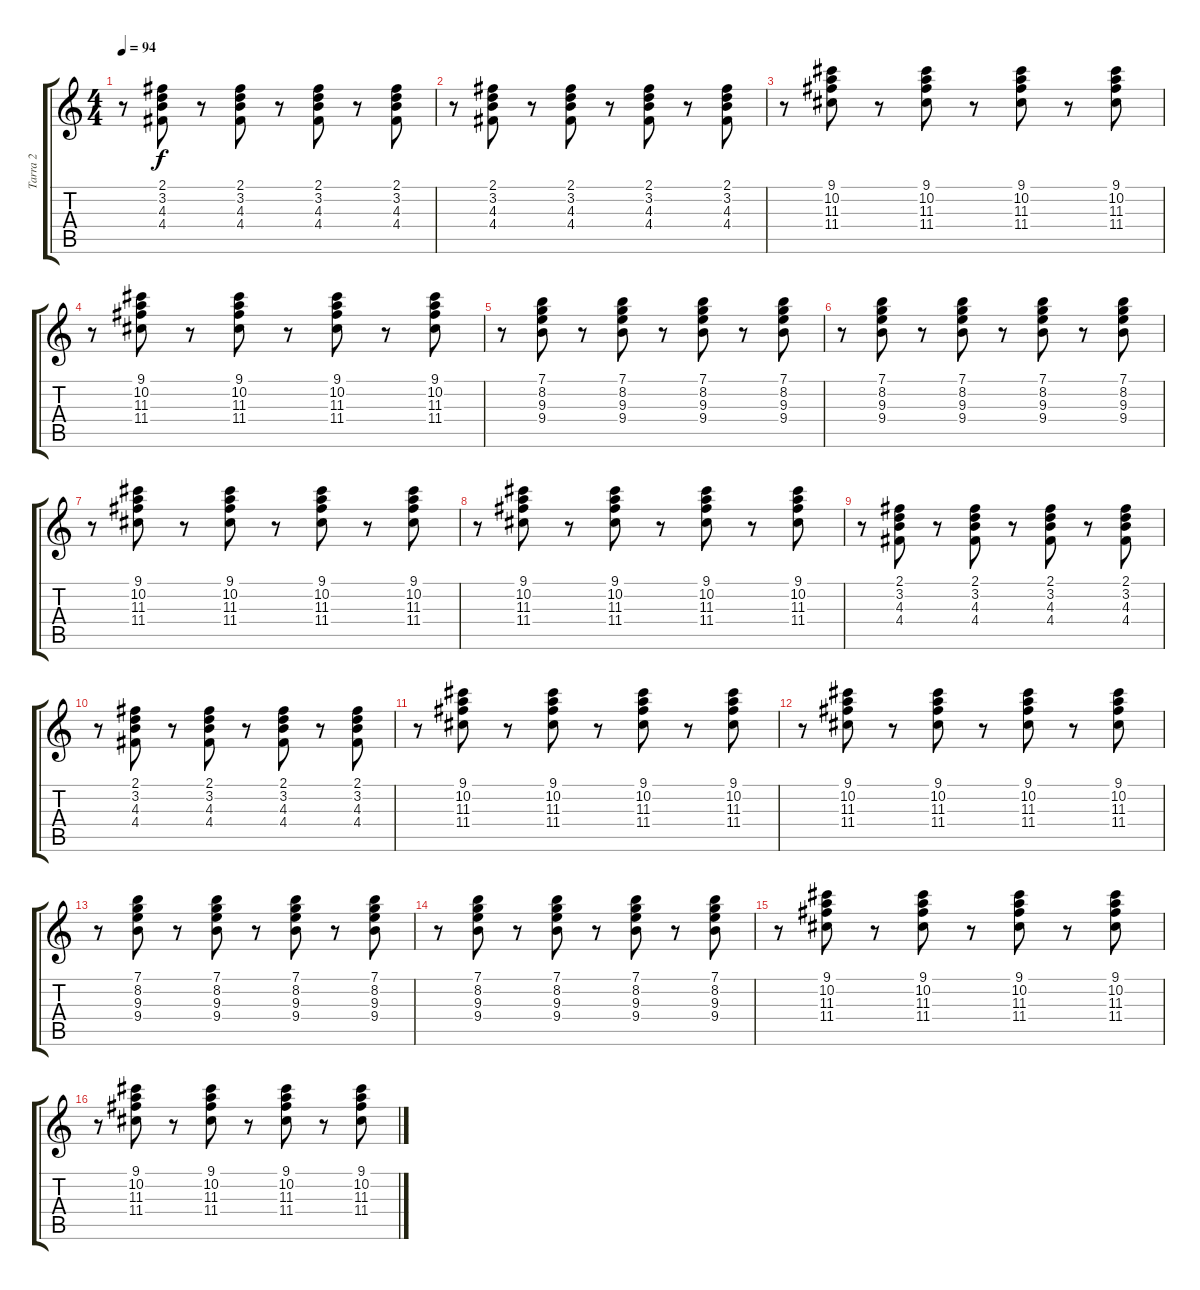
\track ("Tarra 2" "Tarra 2") {instrument electricguitarclean}
\staff {score tabs}
\tuning (E4 B3 G3 D3 A2 E2) {hide}
\ts (4 4)
\tempo 94
\clef g2
\ks c
r.8{dy f} (2.1 3.2 4.3 4.4).8 r.8 (2.1 3.2 4.3 4.4).8 r.8 (2.1 3.2 4.3 4.4).8 r.8 (2.1 3.2 4.3 4.4).8 |
r.8 (2.1 3.2 4.3 4.4).8 r.8 (2.1 3.2 4.3 4.4).8 r.8 (2.1 3.2 4.3 4.4).8 r.8 (2.1 3.2 4.3 4.4).8 |
r.8 (9.1 10.2 11.3 11.4).8 r.8 (9.1 10.2 11.3 11.4).8 r.8 (9.1 10.2 11.3 11.4).8 r.8 (9.1 10.2 11.3 11.4).8 |
r.8 (9.1 10.2 11.3 11.4).8 r.8 (9.1 10.2 11.3 11.4).8 r.8 (9.1 10.2 11.3 11.4).8 r.8 (9.1 10.2 11.3 11.4).8 |
r.8 (7.1 8.2 9.3 9.4).8 r.8 (7.1 8.2 9.3 9.4).8 r.8 (7.1 8.2 9.3 9.4).8 r.8 (7.1 8.2 9.3 9.4).8 |
r.8 (7.1 8.2 9.3 9.4).8 r.8 (7.1 8.2 9.3 9.4).8 r.8 (7.1 8.2 9.3 9.4).8 r.8 (7.1 8.2 9.3 9.4).8 |
r.8 (9.1 10.2 11.3 11.4).8 r.8 (9.1 10.2 11.3 11.4).8 r.8 (9.1 10.2 11.3 11.4).8 r.8 (9.1 10.2 11.3 11.4).8 |
r.8 (9.1 10.2 11.3 11.4).8 r.8 (9.1 10.2 11.3 11.4).8 r.8 (9.1 10.2 11.3 11.4).8 r.8 (9.1 10.2 11.3 11.4).8 |
r.8 (2.1 3.2 4.3 4.4).8 r.8 (2.1 3.2 4.3 4.4).8 r.8 (2.1 3.2 4.3 4.4).8 r.8 (2.1 3.2 4.3 4.4).8 |
r.8 (2.1 3.2 4.3 4.4).8 r.8 (2.1 3.2 4.3 4.4).8 r.8 (2.1 3.2 4.3 4.4).8 r.8 (2.1 3.2 4.3 4.4).8 |
r.8 (9.1 10.2 11.3 11.4).8 r.8 (9.1 10.2 11.3 11.4).8 r.8 (9.1 10.2 11.3 11.4).8 r.8 (9.1 10.2 11.3 11.4).8 |
r.8 (9.1 10.2 11.3 11.4).8 r.8 (9.1 10.2 11.3 11.4).8 r.8 (9.1 10.2 11.3 11.4).8 r.8 (9.1 10.2 11.3 11.4).8 |
r.8 (7.1 8.2 9.3 9.4).8 r.8 (7.1 8.2 9.3 9.4).8 r.8 (7.1 8.2 9.3 9.4).8 r.8 (7.1 8.2 9.3 9.4).8 |
r.8 (7.1 8.2 9.3 9.4).8 r.8 (7.1 8.2 9.3 9.4).8 r.8 (7.1 8.2 9.3 9.4).8 r.8 (7.1 8.2 9.3 9.4).8 |
r.8 (9.1 10.2 11.3 11.4).8 r.8 (9.1 10.2 11.3 11.4).8 r.8 (9.1 10.2 11.3 11.4).8 r.8 (9.1 10.2 11.3 11.4).8 |
r.8 (9.1 10.2 11.3 11.4).8 r.8 (9.1 10.2 11.3 11.4).8 r.8 (9.1 10.2 11.3 11.4).8 r.8 (9.1 10.2 11.3 11.4).8
